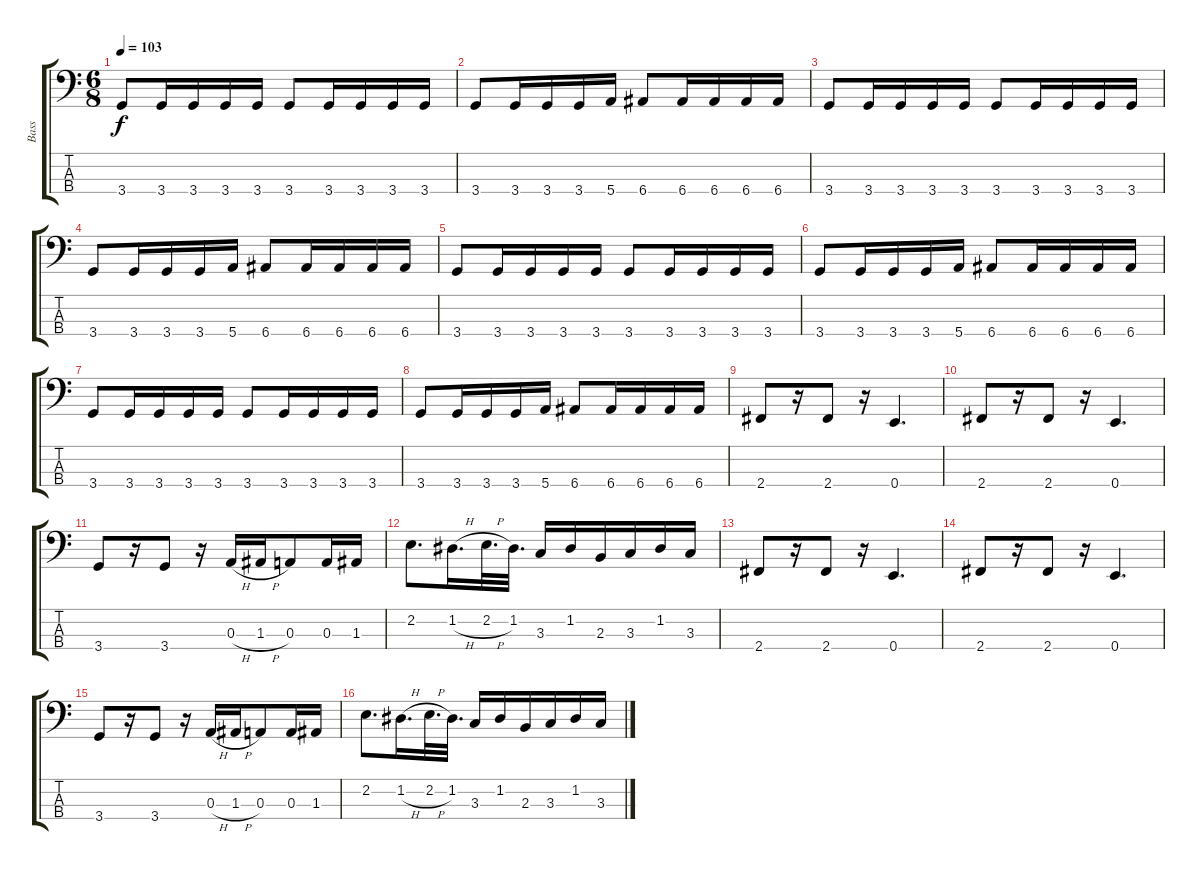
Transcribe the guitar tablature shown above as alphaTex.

\track ("Bass" "Bass") {instrument electricbassfinger}
\staff {score tabs}
\tuning (G2 D2 A1 E1) {hide}
\ts (6 8)
\tempo 103
\clef f4
\ks c
3.4.8{dy f} 3.4.16 3.4.16 3.4.16 3.4.16 3.4.8 3.4.16 3.4.16 3.4.16 3.4.16 |
3.4.8 3.4.16 3.4.16 3.4.16 5.4.16 6.4.8 6.4.16 6.4.16 6.4.16 6.4.16 |
3.4.8 3.4.16 3.4.16 3.4.16 3.4.16 3.4.8 3.4.16 3.4.16 3.4.16 3.4.16 |
3.4.8 3.4.16 3.4.16 3.4.16 5.4.16 6.4.8 6.4.16 6.4.16 6.4.16 6.4.16 |
3.4.8 3.4.16 3.4.16 3.4.16 3.4.16 3.4.8 3.4.16 3.4.16 3.4.16 3.4.16 |
3.4.8 3.4.16 3.4.16 3.4.16 5.4.16 6.4.8 6.4.16 6.4.16 6.4.16 6.4.16 |
3.4.8 3.4.16 3.4.16 3.4.16 3.4.16 3.4.8 3.4.16 3.4.16 3.4.16 3.4.16 |
3.4.8 3.4.16 3.4.16 3.4.16 5.4.16 6.4.8 6.4.16 6.4.16 6.4.16 6.4.16 |
2.4.8 r.16 2.4.8 r.16 0.4.4{d} |
2.4.8 r.16 2.4.8 r.16 0.4.4{d} |
3.4.8 r.16 3.4.8 r.16 0.3{h}.16 1.3{h}.16 0.3.8 0.3.16 1.3.16 |
2.2.8{d} 1.2{h}.16{d} 2.2{h}.32{d} 1.2.32{d} 3.3.16 1.2.16 2.3.16 3.3.16 1.2.16 3.3.16 |
2.4.8 r.16 2.4.8 r.16 0.4.4{d} |
2.4.8 r.16 2.4.8 r.16 0.4.4{d} |
3.4.8 r.16 3.4.8 r.16 0.3{h}.16 1.3{h}.16 0.3.8 0.3.16 1.3.16 |
2.2.8{d} 1.2{h}.16{d} 2.2{h}.32{d} 1.2.32{d} 3.3.16 1.2.16 2.3.16 3.3.16 1.2.16 3.3.16
